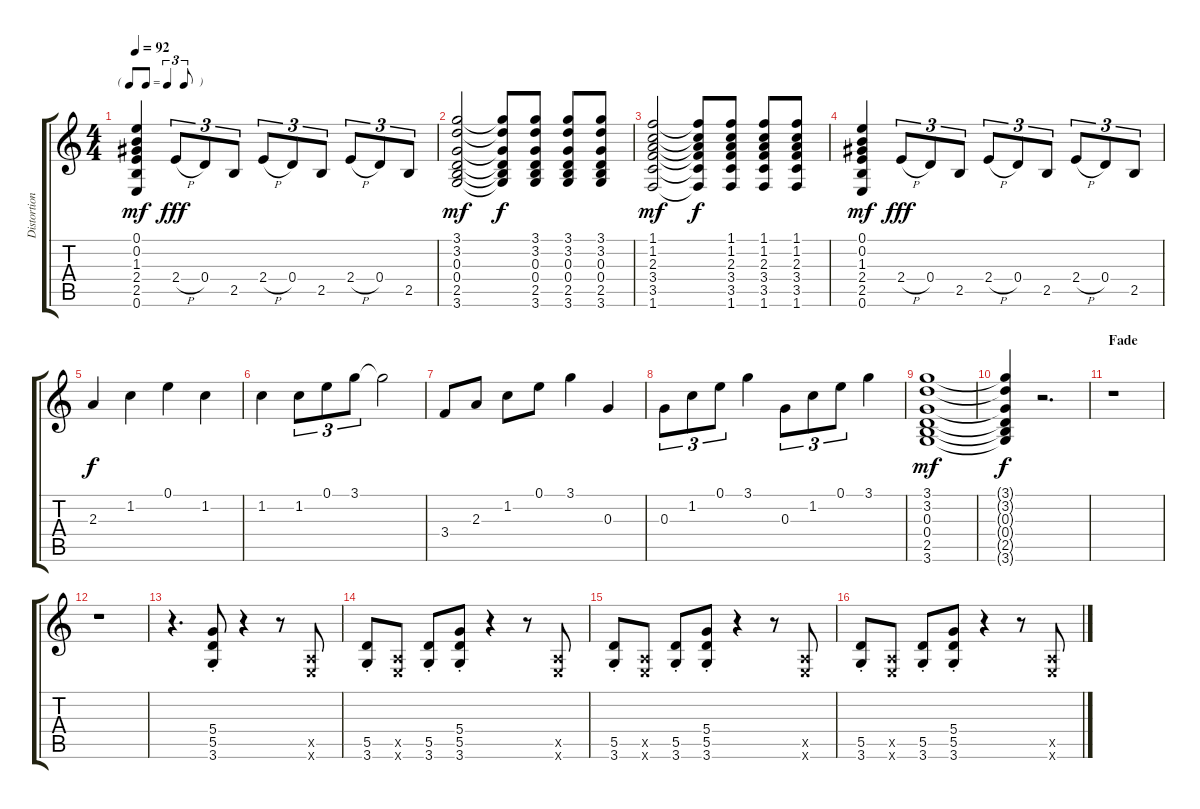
\track ("Distortion Guitar #2" "Distortion") {instrument distortionguitar}
\staff {score tabs}
\tuning (E4 B3 G3 D3 A2 E2) {hide}
\ts (4 4)
\tf triplet8th
\tempo 92
\clef g2
\ks c
(0.1 0.2 1.3 2.4 2.5 0.6).4{dy mf} 2.4{h}.8{tu (3 2) dy fff} 0.4.8{tu (3 2)} 2.5.8{tu (3 2)} 2.4{h}.8{tu (3 2)} 0.4.8{tu (3 2)} 2.5.8{tu (3 2)} 2.4{h}.8{tu (3 2)} 0.4.8{tu (3 2)} 2.5.8{tu (3 2)} |
(3.1 3.2 0.3 0.4 2.5 3.6).2{dy mf} (3.1{t} 3.2{t} 0.3{t} 0.4{t} 2.5{t} 3.6{t}).8{dy f} (3.1 3.2 0.3 0.4 2.5 3.6).8 (3.1 3.2 0.3 0.4 2.5 3.6).8 (3.1 3.2 0.3 0.4 2.5 3.6).8 |
(1.1 1.2 2.3 3.4 3.5 1.6).2{dy mf} (1.1{t} 1.2{t} 2.3{t} 3.4{t} 3.5{t} 1.6{t}).8{dy f} (1.1 1.2 2.3 3.4 3.5 1.6).8 (1.1 1.2 2.3 3.4 3.5 1.6).8 (1.1 1.2 2.3 3.4 3.5 1.6).8 |
(0.1 0.2 1.3 2.4 2.5 0.6).4{dy mf} 2.4{h}.8{tu (3 2) dy fff} 0.4.8{tu (3 2)} 2.5.8{tu (3 2)} 2.4{h}.8{tu (3 2)} 0.4.8{tu (3 2)} 2.5.8{tu (3 2)} 2.4{h}.8{tu (3 2)} 0.4.8{tu (3 2)} 2.5.8{tu (3 2)} |
2.3.4{dy f} 1.2.4 0.1.4 1.2.4 |
1.2.4 1.2.8{tu (3 2)} 0.1.8{tu (3 2)} 3.1.8{tu (3 2)} 3.1{t}.2 |
3.4.8 2.3.8 1.2.8 0.1.8 3.1.4 0.3.4 |
0.3.8{tu (3 2)} 1.2.8{tu (3 2)} 0.1.8{tu (3 2)} 3.1.4 0.3.8{tu (3 2)} 1.2.8{tu (3 2)} 0.1.8{tu (3 2)} 3.1.4 |
(3.1 3.2 0.3 0.4 2.5 3.6).1{dy mf} |
(3.1{t} 3.2{t} 0.3{t} 0.4{t} 2.5{t} 3.6{t}).4{dy f} r.2{d} |
\section ("" "Fade")
r.1 |
r.1 |
r.4{d} (5.4{st} 5.5{st} 3.6{st}).8 r.4 r.8 (0.5{x} 0.6{x}).8 |
(5.5{st} 3.6{st}).8 (0.5{x} 0.6{x}).8 (5.5{st} 3.6).8 (5.4{st} 5.5{st} 3.6{st}).8 r.4 r.8 (0.5{x} 0.6{x}).8 |
(5.5{st} 3.6{st}).8 (0.5{x} 0.6{x}).8 (5.5{st} 3.6).8 (5.4{st} 5.5{st} 3.6{st}).8 r.4 r.8 (0.5{x} 0.6{x}).8 |
(5.5{st} 3.6{st}).8 (0.5{x} 0.6{x}).8 (5.5{st} 3.6).8 (5.4{st} 5.5{st} 3.6{st}).8 r.4 r.8 (0.5{x} 0.6{x}).8
